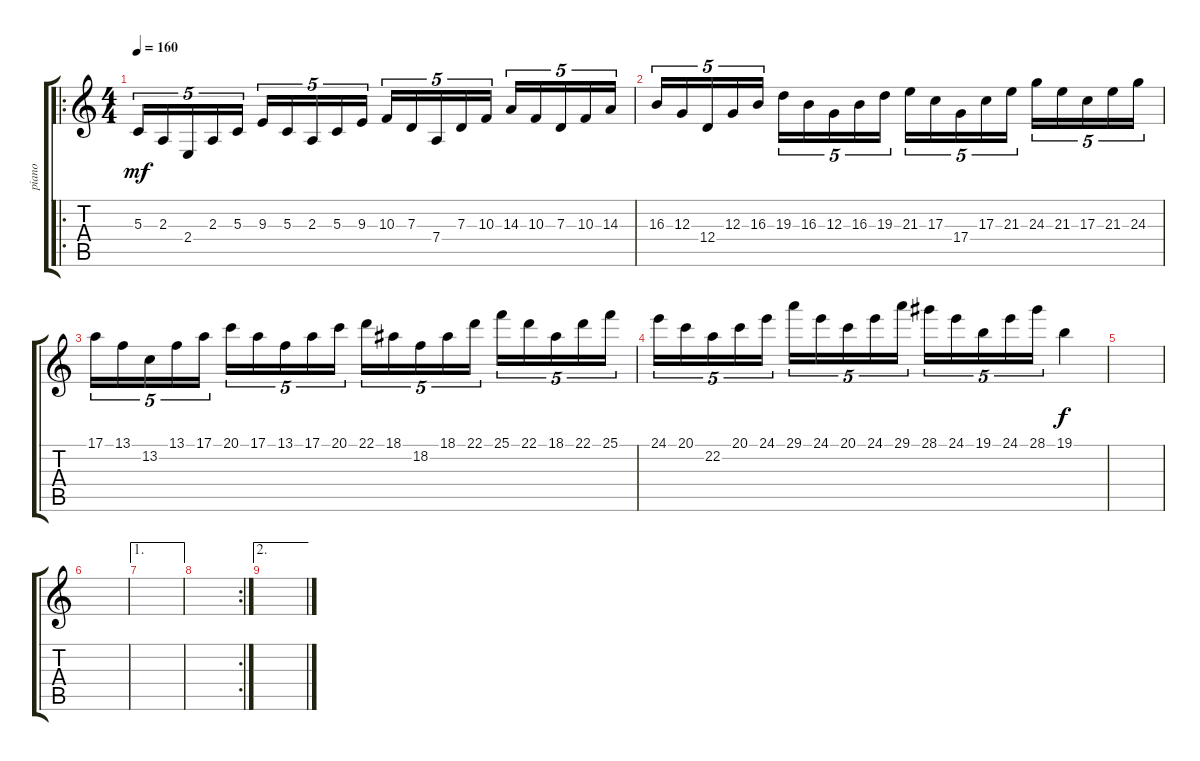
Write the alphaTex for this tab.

\track ("piano" "piano") {instrument acousticgrandpiano}
\staff {score tabs}
\tuning (E4 B3 G3 D3 A2 E2) {hide}
\ro
\ts (4 4)
\tempo 160
\clef g2
\ks c
5.3.16{tu (5 4) dy mf instrument acousticgrandpiano} 2.3.16{tu (5 4)} 2.4.16{tu (5 4)} 2.3.16{tu (5 4)} 5.3.16{tu (5 4)} 9.3.16{tu (5 4)} 5.3.16{tu (5 4)} 2.3.16{tu (5 4)} 5.3.16{tu (5 4)} 9.3.16{tu (5 4)} 10.3.16{tu (5 4)} 7.3.16{tu (5 4)} 7.4.16{tu (5 4)} 7.3.16{tu (5 4)} 10.3.16{tu (5 4)} 14.3.16{tu (5 4)} 10.3.16{tu (5 4)} 7.3.16{tu (5 4)} 10.3.16{tu (5 4)} 14.3.16{tu (5 4)} |
16.3.16{tu (5 4)} 12.3.16{tu (5 4)} 12.4.16{tu (5 4)} 12.3.16{tu (5 4)} 16.3.16{tu (5 4)} 19.3.16{tu (5 4)} 16.3.16{tu (5 4)} 12.3.16{tu (5 4)} 16.3.16{tu (5 4)} 19.3.16{tu (5 4)} 21.3.16{tu (5 4)} 17.3.16{tu (5 4)} 17.4.16{tu (5 4)} 17.3.16{tu (5 4)} 21.3.16{tu (5 4)} 24.3.16{tu (5 4)} 21.3.16{tu (5 4)} 17.3.16{tu (5 4)} 21.3.16{tu (5 4)} 24.3.16{tu (5 4)} |
17.1.16{tu (5 4)} 13.1.16{tu (5 4)} 13.2.16{tu (5 4)} 13.1.16{tu (5 4)} 17.1.16{tu (5 4)} 20.1.16{tu (5 4)} 17.1.16{tu (5 4)} 13.1.16{tu (5 4)} 17.1.16{tu (5 4)} 20.1.16{tu (5 4)} 22.1.16{tu (5 4)} 18.1.16{tu (5 4)} 18.2.16{tu (5 4)} 18.1.16{tu (5 4)} 22.1.16{tu (5 4)} 25.1.16{tu (5 4)} 22.1.16{tu (5 4)} 18.1.16{tu (5 4)} 22.1.16{tu (5 4)} 25.1.16{tu (5 4)} |
24.1.16{tu (5 4)} 20.1.16{tu (5 4)} 22.2.16{tu (5 4)} 20.1.16{tu (5 4)} 24.1.16{tu (5 4)} 29.1.16{tu (5 4)} 24.1.16{tu (5 4)} 20.1.16{tu (5 4)} 24.1.16{tu (5 4)} 29.1.16{tu (5 4)} 28.1.16{tu (5 4)} 24.1.16{tu (5 4)} 19.1.16{tu (5 4)} 24.1.16{tu (5 4)} 28.1.16{tu (5 4)} 19.1.4{dy f} |
|
|
\ae 1
|
\rc 2
|
\ae 2
